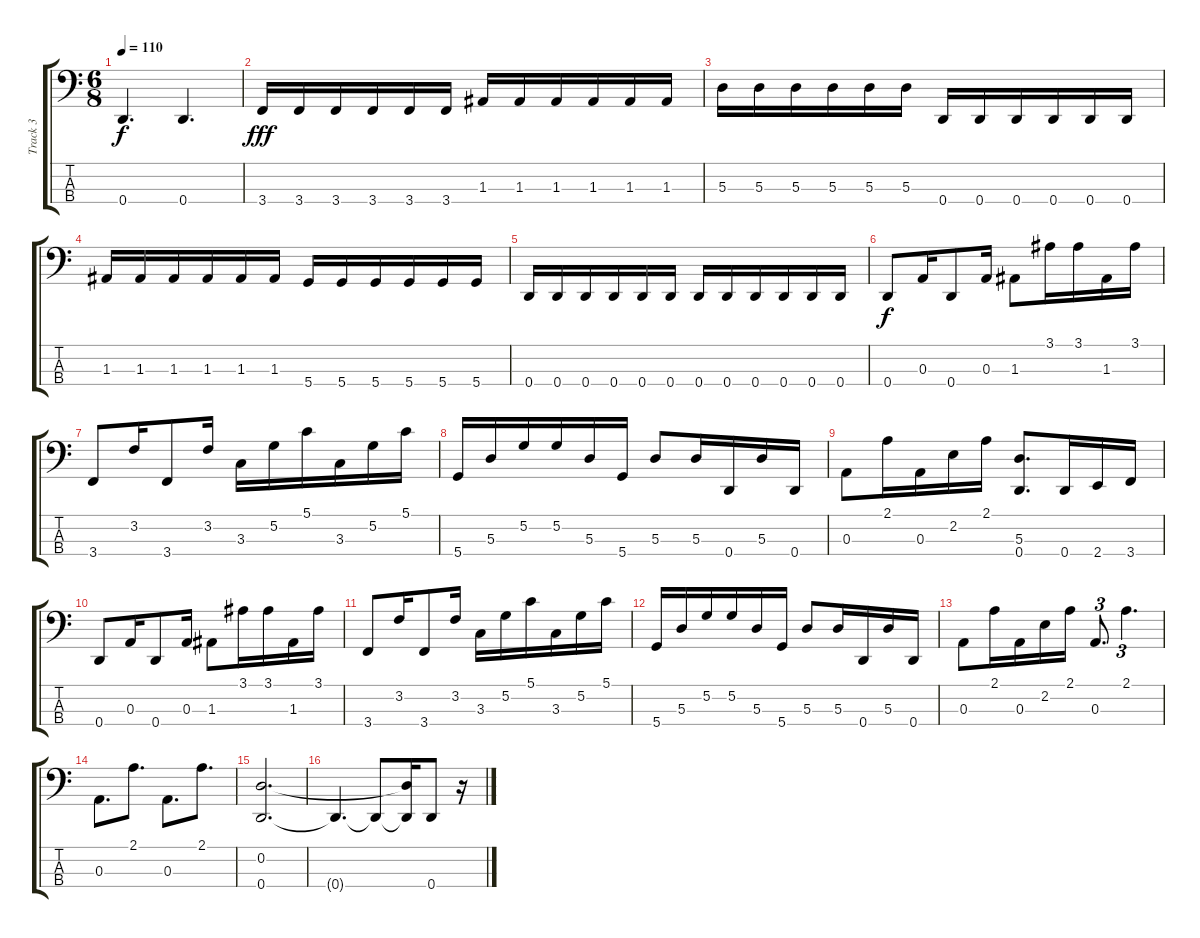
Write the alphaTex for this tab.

\track ("Track 3" "Track 3") {instrument electricbassfinger}
\staff {score tabs}
\tuning (G2 D2 A1 D1) {hide}
\ts (6 8)
\tempo 110
\clef f4
\ks c
0.4.4{d dy f} 0.4.4{d} |
3.4.16{dy fff} 3.4.16 3.4.16 3.4.16 3.4.16 3.4.16 1.3.16 1.3.16 1.3.16 1.3.16 1.3.16 1.3.16 |
5.3.16 5.3.16 5.3.16 5.3.16 5.3.16 5.3.16 0.4.16 0.4.16 0.4.16 0.4.16 0.4.16 0.4.16 |
1.3.16 1.3.16 1.3.16 1.3.16 1.3.16 1.3.16 5.4.16 5.4.16 5.4.16 5.4.16 5.4.16 5.4.16 |
0.4.16 0.4.16 0.4.16 0.4.16 0.4.16 0.4.16 0.4.16 0.4.16 0.4.16 0.4.16 0.4.16 0.4.16 |
0.4.8{dy f} 0.3.16 0.4.8 0.3.16 1.3.8 3.1.16 3.1.16 1.3.16 3.1.16 |
3.4.8 3.2.16 3.4.8 3.2.16 3.3.16 5.2.16 5.1.16 3.3.16 5.2.16 5.1.16 |
5.4.16 5.3.16 5.2.16 5.2.16 5.3.16 5.4.16 5.3.8 5.3.16 0.4.16 5.3.16 0.4.16 |
0.3.8 2.1.16 0.3.16 2.2.16 2.1.16 (5.3 0.4).8{d} 0.4.16 2.4.16 3.4.16 |
0.4.8 0.3.16 0.4.8 0.3.16 1.3.8 3.1.16 3.1.16 1.3.16 3.1.16 |
3.4.8 3.2.16 3.4.8 3.2.16 3.3.16 5.2.16 5.1.16 3.3.16 5.2.16 5.1.16 |
5.4.16 5.3.16 5.2.16 5.2.16 5.3.16 5.4.16 5.3.8 5.3.16 0.4.16 5.3.16 0.4.16 |
0.3.8 2.1.16 0.3.16 2.2.16 2.1.16 0.3.8{d tu (3 2)} 2.1.4{d tu (3 2)} |
0.3.8{d} 2.1.8{d} 0.3.8{d} 2.1.8{d} |
(0.2 0.4).2{d} |
0.4{t}.4{d} 0.4{t}.8 (0.2{t} 0.4{t}).16 0.4.8 r.16
